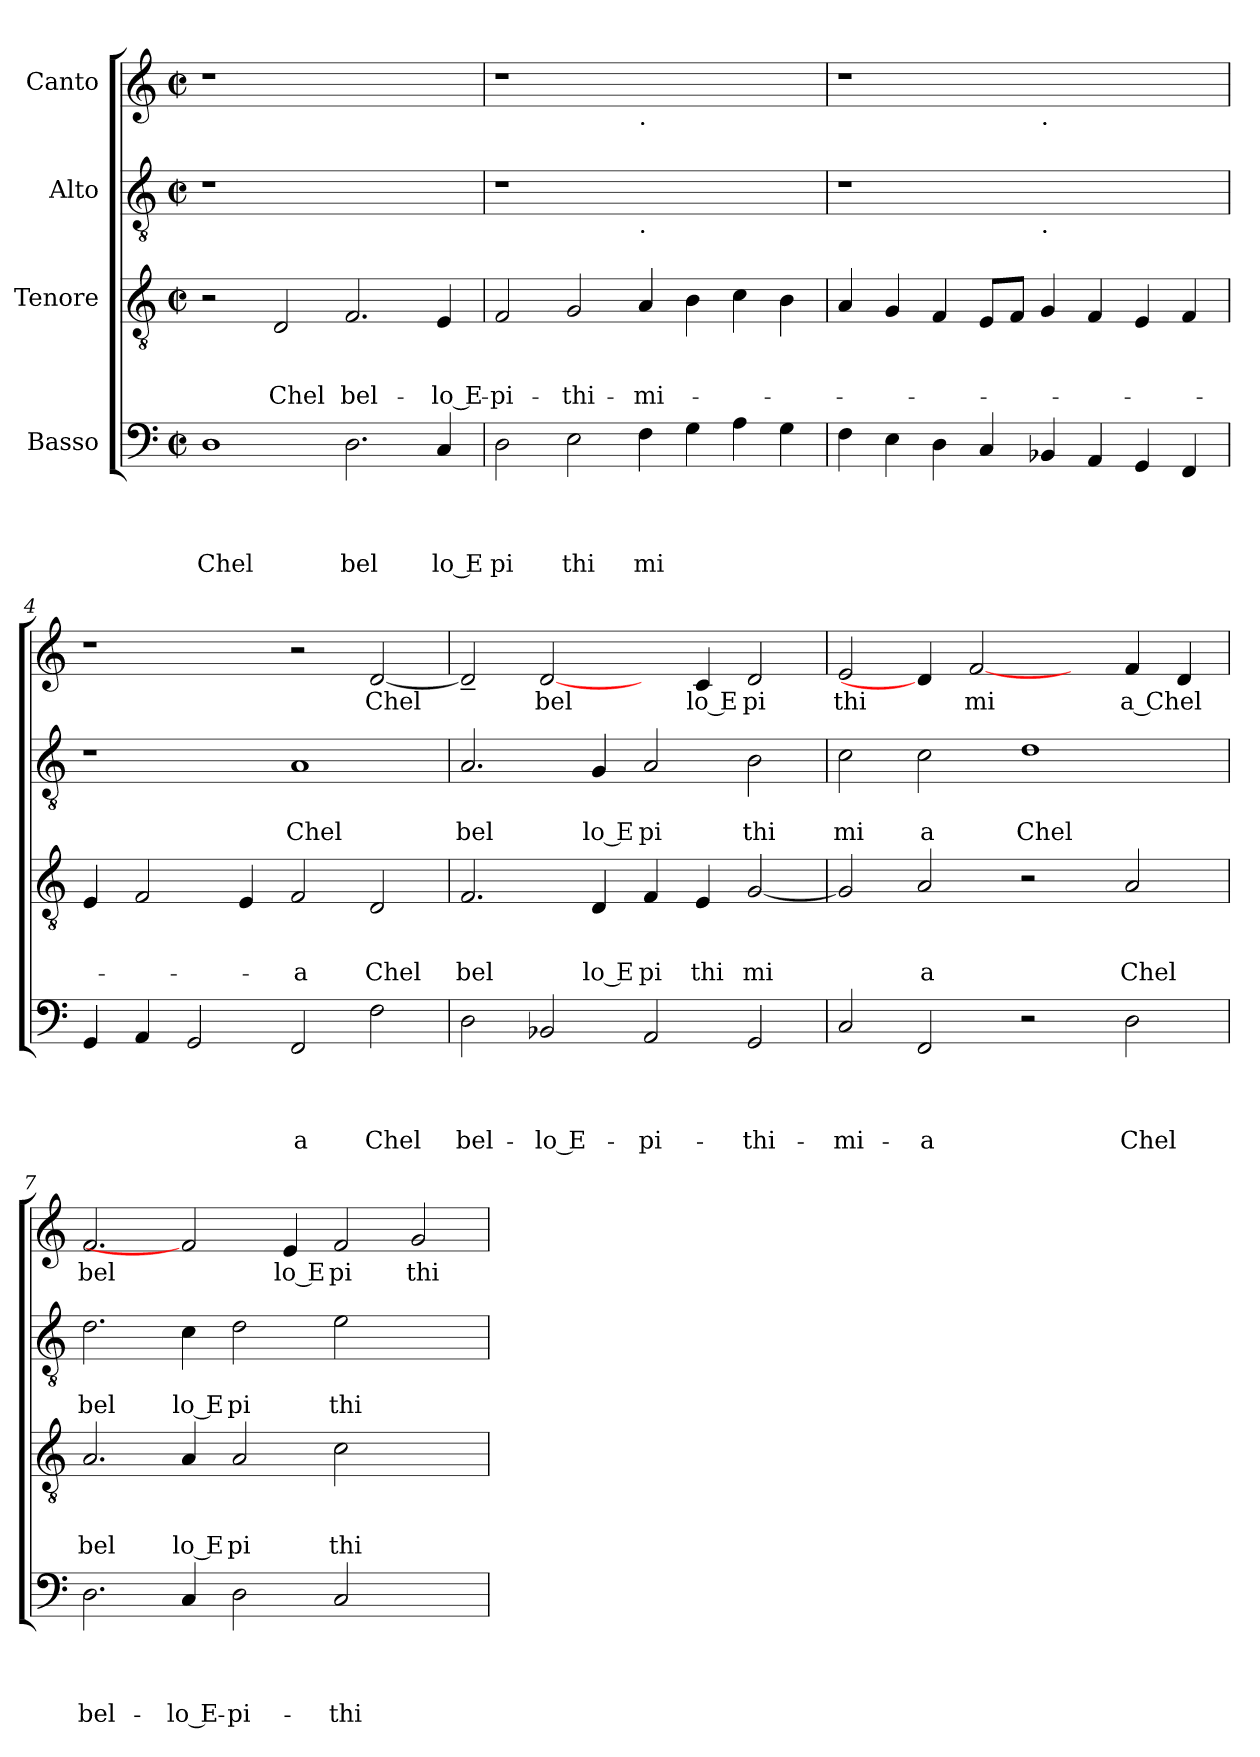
**kern	**text	**text	**text	**text	**kern	**text	**text	**text	**kern	**text	**text	**kern	**text
*part4	*part4	*part4	*part4	*part4	*part3	*part3	*part3	*part3	*part2	*part2	*part2	*part1	*part1
*staff4	*staff4	*staff4	*staff4	*staff4	*staff3	*staff3	*staff3	*staff3	*staff2	*staff2	*staff2	*staff1	*staff1
*I"Basso	*	*	*	*	*I"Tenore	*	*	*	*I"Alto	*	*	*I"Canto	*
*clefF4	*	*	*	*	*clefGv2	*	*	*	*clefGv2	*	*	*clefG2	*
*k[]	*	*	*	*	*k[]	*	*	*	*k[]	*	*	*k[]	*
*C:	*	*	*	*	*C:	*	*	*	*C:	*	*	*C:	*
*M2/2	*	*	*	*	*M2/2	*	*	*	*M2/2	*	*	*M2/2	*
*met(c|)	*	*	*	*	*met(c|)	*	*	*	*met(c|)	*	*	*met(c|)	*
=1	=1	=1	=1	=1	=1	=1	=1	=1	=1	=1	=1	=1	=1
!	!	!	!	!LO:LY:b	!	!	!	!	!	!	!	!	!
1D	.	.	.	Chel	2r	.	.	.	1r	.	.	1r	.
!	!	!	!	!	!	!	!	!LO:LY:b	!	!	!	!	!
.	.	.	.	.	2D/	.	.	Chel	.	.	.	.	.
!	!	!	!	!LO:LY:b	!	!	!	!LO:LY:b	!	!	!	!	!
2.D\	.	.	.	bel	2.F/	.	.	bel-	1ryy	.	.	1ryy	.
!	!	!	!	!LO:LY:b:rj	!	!	!	!LO:LY:b:rj	!	!	!	!	!
4C/	.	.	.	lo E	4E/	.	.	-lo E-	.	.	.	.	.
=2	=2	=2	=2	=2	=2	=2	=2	=2	=2	=2	=2	=2	=2
!	!	!	!	!LO:LY:b	!	!	!	!LO:LY:b	!	!	!	!	!
2D\	.	.	.	pi	2F/	.	.	-pi-	1r	.	.	1r	.
!	!	!	!	!LO:LY:b	!	!	!	!LO:LY:b	!	!	!	!	!
2E\	.	.	.	thi	2G/	.	.	-thi-	.	.	.	.	.
!	!	!	!	!	!	!	!	!	!	!	!	!LO:TX:b:t=.	!
!	!	!	!	!	!	!	!	!	!LO:TX:b:t=.	!	!	!	!
!	!	!	!	!LO:LY:b	!	!	!	!LO:LY:b	!	!	!	!	!
4F\	.	.	.	mi	4A/	.	.	-mi-	1ryy	.	.	1ryy	.
4G\	.	.	.	.	4B\	.	.	.	.	.	.	.	.
4A\	.	.	.	.	4c\	.	.	.	.	.	.	.	.
4G\	.	.	.	.	4B\	.	.	.	.	.	.	.	.
=3	=3	=3	=3	=3	=3	=3	=3	=3	=3	=3	=3	=3	=3
4F\	.	.	.	.	4A/	.	.	.	1r	.	.	1r	.
4E\	.	.	.	.	4G/	.	.	.	.	.	.	.	.
4D\	.	.	.	.	4F/	.	.	.	.	.	.	.	.
4C/	.	.	.	.	8E/L	.	.	.	.	.	.	.	.
.	.	.	.	.	8F/J	.	.	.	.	.	.	.	.
!	!	!	!	!	!	!	!	!	!	!	!	!LO:TX:b:t=.	!
!	!	!	!	!	!	!	!	!	!LO:TX:b:t=.	!	!	!	!
4BB-X/	.	.	.	.	4G/	.	.	.	1ryy	.	.	1ryy	.
4AA/	.	.	.	.	4F/	.	.	.	.	.	.	.	.
4GG/	.	.	.	.	4E/	.	.	.	.	.	.	.	.
4FF/	.	.	.	.	4F/	.	.	.	.	.	.	.	.
=4	=4	=4	=4	=4	=4	=4	=4	=4	=4	=4	=4	=4	=4
4GG/	.	.	.	.	4E/	.	.	.	1r	.	.	1r	.
4AA/	.	.	.	.	2F/	.	.	.	.	.	.	.	.
2GG/	.	.	.	.	.	.	.	.	.	.	.	.	.
.	.	.	.	.	4E/	.	.	.	.	.	.	.	.
!	!	!	!	!LO:LY:b	!	!	!	!LO:LY:b	!	!	!LO:LY:b	!	!
2FF/	.	.	.	a	2F/	.	.	-a	1A	.	Chel	2r	.
!	!	!	!	!LO:LY:b	!	!	!	!LO:LY:b	!	!	!	!	!LO:LY:b
2F\	.	.	.	Chel	2D/	.	.	Chel	.	.	.	[<2d/	Chel
!!LO:LB:g=z
=5	=5	=5	=5	=5	=5	=5	=5	=5	=5	=5	=5	=5	=5
!	!	!	!	!LO:LY:b	!	!	!	!LO:LY:b	!	!	!LO:LY:b	!	!
2D\	.	.	.	bel-	2.F/	.	.	bel	2.A/	.	bel	2d~</]	.
!	!	!	!	!LO:LY:b:rj	!	!	!	!	!	!	!	!	!LO:LY:b
2BB-X/	.	.	.	-lo E-	.	.	.	.	.	.	.	[2d/	bel
!	!	!	!	!	!	!	!	!LO:LY:b:rj	!	!	!LO:LY:b:rj	!	!
.	.	.	.	.	4D/	.	.	lo E	4G/	.	lo E	.	.
!	!	!	!	!LO:LY:b	!	!	!	!LO:LY:b	!	!	!LO:LY:b	!	!
2AA/	.	.	.	-pi-	4F/	.	.	pi	2A/	.	pi	4ryy	.
!	!	!	!	!	!	!	!	!LO:LY:b	!	!	!	!	!LO:LY:b:rj
.	.	.	.	.	4E/	.	.	thi	.	.	.	4c/	lo E
!	!	!	!	!LO:LY:b	!	!	!	!LO:LY:b	!	!	!LO:LY:b	!	!LO:LY:b
2GG/	.	.	.	-thi-	[<2G/	.	.	mi	2B\	.	thi	2d/	pi
=6	=6	=6	=6	=6	=6	=6	=6	=6	=6	=6	=6	=6	=6
!	!	!	!	!LO:LY:b	!	!	!	!	!	!	!LO:LY:b	!	!LO:LY:b
2C/	.	.	.	-mi-	2G/]	.	.	.	2c\	.	mi	2e/	thi
!	!	!	!	!LO:LY:b	!	!	!	!LO:LY:b	!	!	!LO:LY:b	!	!
2FF/	.	.	.	-a	2A/	.	.	a	2c\	.	a	4d/]	.
!	!	!	!	!	!	!	!	!	!	!	!	!	!LO:LY:b
.	.	.	.	.	.	.	.	.	.	.	.	[2f	mi
!	!	!	!	!	!	!	!	!	!	!	!LO:LY:b	!	!
2r	.	.	.	.	2r	.	.	.	1d	.	Chel	.	.
.	.	.	.	.	.	.	.	.	.	.	.	4ryy	.
!	!	!	!	!LO:LY:b	!	!	!	!LO:LY:b	!	!	!	!	!LO:LY:b
2D\	.	.	.	Chel	2A/	.	.	Chel	.	.	.	4f/	a Chel
.	.	.	.	.	.	.	.	.	.	.	.	4d/	.
=7	=7	=7	=7	=7	=7	=7	=7	=7	=7	=7	=7	=7	=7
!	!	!	!	!LO:LY:b	!	!	!	!LO:LY:b	!	!	!LO:LY:b	!	!LO:LY:b
2.D\	.	.	.	bel-	2.A/	.	.	bel	2.d\	.	bel	2.f/	bel
!	!	!	!	!LO:LY:b:rj	!	!	!	!LO:LY:b:rj	!	!	!LO:LY:b:rj	!	!
4C/	.	.	.	-lo E-	4A/	.	.	lo E	4c\	.	lo E	2f]	.
!	!	!	!	!LO:LY:b	!	!	!	!LO:LY:b	!	!	!LO:LY:b	!	!
2D\	.	.	.	-pi-	2A/	.	.	pi	2d\	.	pi	.	.
!	!	!	!	!	!	!	!	!	!	!	!	!	!LO:LY:b:rj
.	.	.	.	.	.	.	.	.	.	.	.	4e/	lo E
!	!	!	!	!LO:LY:b	!	!	!	!LO:LY:b	!	!	!LO:LY:b	!	!LO:LY:b
2C/	.	.	.	-thi-	2c\	.	.	thi	2e\	.	thi	2f/	pi
!	!	!	!	!	!	!	!	!	!	!	!	!	!LO:LY:b
2ryy	.	.	.	.	2ryy	.	.	.	2ryy	.	.	2g/	thi
=	=	=	=	=	=	=	=	=	=	=	=	=	=
*-	*-	*-	*-	*-	*-	*-	*-	*-	*-	*-	*-	*-	*-
